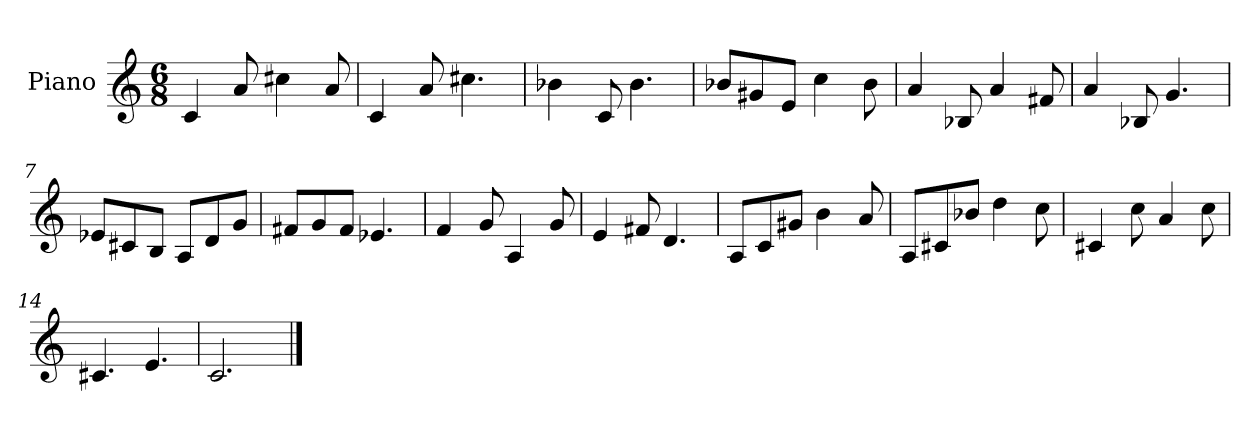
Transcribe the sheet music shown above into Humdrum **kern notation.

**kern
*part1
*staff1
*I"Piano
*I'Pno.
*clefG2
*k[]
*M6/8
*MM120
=1
4c/
8a/
4cc#X\
8a/
=2
4c/
8a/
4.cc#X\
=3
4b-X\
8c/
4.b-\
=4
8b-X/L
8g#X/
8e/J
4cc\
8b-\
=5
4a/
8B-X/
4a/
8f#X/
=6
4a/
8B-X/
4.g/
=7
8e-X/L
8c#X/
8B/J
8A/L
8d/
8g/J
!!LO:LB:g=z
=8
8f#X/L
8g/
8f#/J
4.e-X/
=9
4f/
8g/
4A/
8g/
=10
4e/
8f#X/
4.d/
=11
8A/L
8c/
8g#X/J
4b\
8a/
=12
8A/L
8c#X/
8b-X/J
4dd\
8cc\
=13
4c#X/
8cc\
4a/
8cc\
=14
4.c#X/
4.e/
=15
2.c/
==
*-
